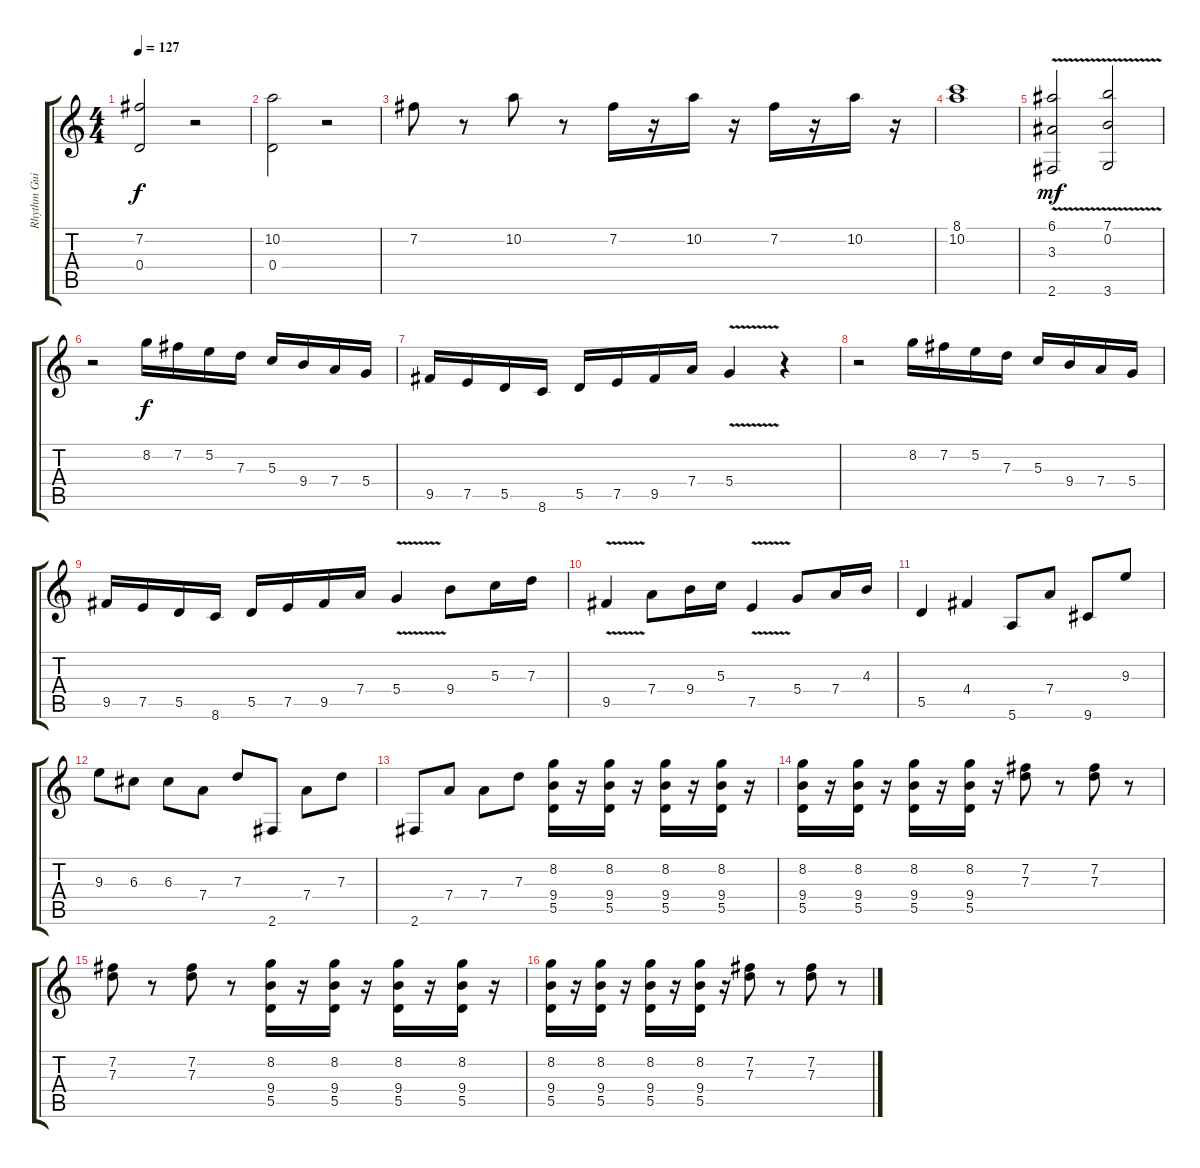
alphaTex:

\track ("Rhythm Guitar 1" "Rhythm Gui") {instrument electricguitarclean}
\staff {score tabs}
\tuning (E4 B3 G3 D3 A2 E2) {hide}
\ts (4 4)
\tempo 127
\clef g2
\ks c
(7.2 0.4).2{dy f} r.2 |
(10.2 0.4).2 r.2 |
7.2.8 r.8 10.2.8 r.8 7.2.16 r.16 10.2.16 r.16 7.2.16 r.16 10.2.16 r.16 |
(8.1 10.2).1 |
(6.1{v} 3.3 2.6).2{dy mf} (7.1{v} 0.2 3.6).2 |
r.2 8.2.16{dy f} 7.2.16 5.2.16 7.3.16 5.3.16 9.4.16 7.4.16 5.4.16 |
9.5.16 7.5.16 5.5.16 8.6.16 5.5.16 7.5.16 9.5.16 7.4.16 5.4{v}.4 r.4 |
r.2 8.2.16 7.2.16 5.2.16 7.3.16 5.3.16 9.4.16 7.4.16 5.4.16 |
9.5.16 7.5.16 5.5.16 8.6.16 5.5.16 7.5.16 9.5.16 7.4.16 5.4{v}.4 9.4.8 5.3.16 7.3.16 |
9.5{v}.4 7.4.8 9.4.16 5.3.16 7.5{v}.4 5.4.8 7.4.16 4.3.16 |
5.5.4 4.4.4 5.6.8 7.4.8 9.6.8 9.3.8 |
9.3.8 6.3.8 6.3.8 7.4.8 7.3.8 2.6.8 7.4.8 7.3.8 |
2.6.8 7.4.8 7.4.8 7.3.8 (8.2 9.4 5.5).16 r.16 (8.2 9.4 5.5).16 r.16 (8.2 9.4 5.5).16 r.16 (8.2 9.4 5.5).16 r.16 |
(8.2 9.4 5.5).16 r.16 (8.2 9.4 5.5).16 r.16 (8.2 9.4 5.5).16 r.16 (8.2 9.4 5.5).16 r.16 (7.2 7.3).8 r.8 (7.2 7.3).8 r.8 |
(7.2 7.3).8 r.8 (7.2 7.3).8 r.8 (8.2 9.4 5.5).16 r.16 (8.2 9.4 5.5).16 r.16 (8.2 9.4 5.5).16 r.16 (8.2 9.4 5.5).16 r.16 |
(8.2 9.4 5.5).16 r.16 (8.2 9.4 5.5).16 r.16 (8.2 9.4 5.5).16 r.16 (8.2 9.4 5.5).16 r.16 (7.2 7.3).8 r.8 (7.2 7.3).8 r.8
